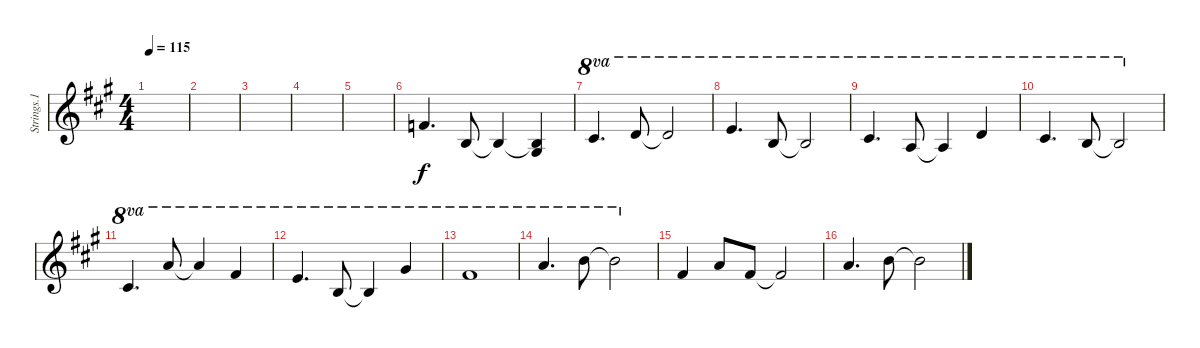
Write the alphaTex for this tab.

\track ("Strings.1" "Strings.1") {instrument stringensemble1}
\staff {score}
\tuning (E4 B3 G3 D3 A2 E2) {hide}
\ts (4 4)
\tempo 115
\clef g2
\ks a
|
|
|
|
|
6.2.4{d} 0.2.8 0.2{t}.4 (0.2{t} 1.3).4 |
9.1.4{d ot 8va} 10.1.8{ot 8va} 10.1{t}.2{ot 8va} |
12.1.4{d ot 8va} 7.1.8{ot 8va} 7.1{t}.2{ot 8va} |
9.1.4{d ot 8va} 5.1.8{ot 8va} 5.1{t}.4{ot 8va} 10.1.4{ot 8va} |
9.1.4{d ot 8va} 7.1.8{ot 8va} 7.1{t}.2{ot 8va} |
9.1.4{d ot 8va} 17.1.8{ot 8va} 17.1{t}.4{ot 8va} 14.1.4{ot 8va} |
12.1.4{d ot 8va} 7.1.8{ot 8va} 7.1{t}.4{ot 8va} 16.1.4{ot 8va} |
19.2.1{ot 8va} |
17.1.4{d ot 8va} 19.1.8{ot 8va} 19.1{t}.2{ot 8va} |
2.1.4 5.1.8 2.1.8 2.1{t}.2 |
5.1.4{d} 7.1.8 7.1{t}.2
